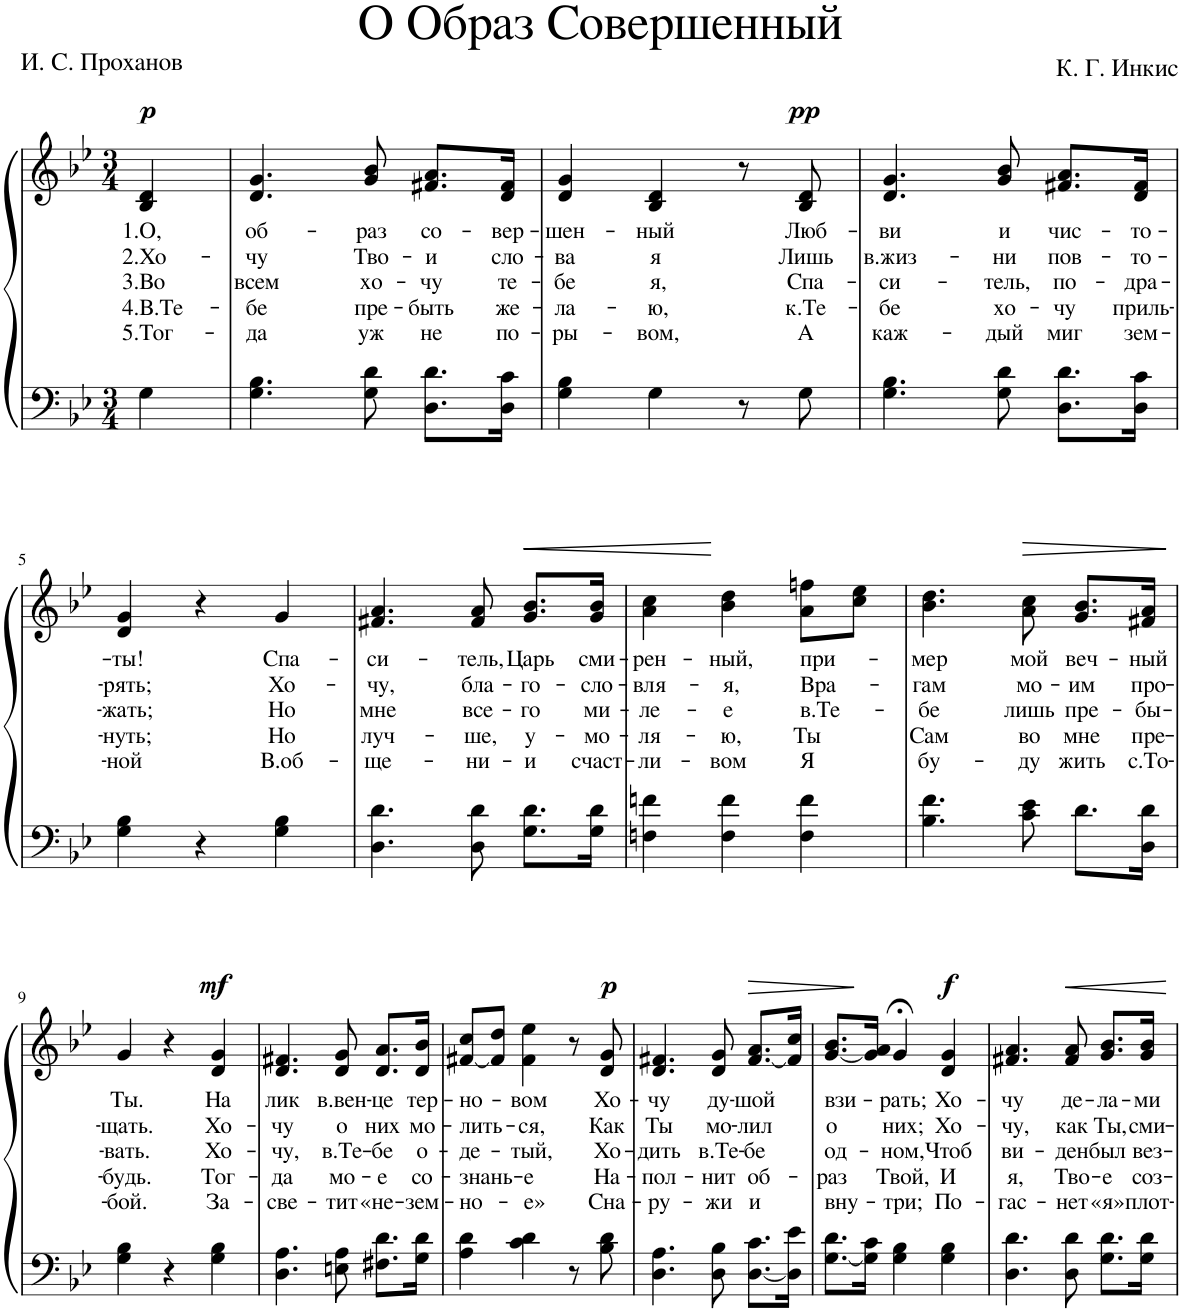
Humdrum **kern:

**kern	**kern	**text	**text	**text	**text	**text	**dynam
*part1	*part1	*part1	*part1	*part1	*part1	*part1	*part1
*staff2	*staff1	*staff1	*staff1	*staff1	*staff1	*staff1	*staff1/2
*I"Piano	*	*	*	*	*	*	*
*I'Pno.	*	*	*	*	*	*	*
*clefF4	*clefG2	*	*	*	*	*	*
*k[b-e-]	*k[b-e-]	*	*	*	*	*	*
*M3/4	*M3/4	*	*	*	*	*	*
=1	=1	=1	=1	=1	=1	=1	=1
!	!	!LO:LY:b	!LO:LY:b	!LO:LY:b	!LO:LY:b	!LO:LY:b	!LO:DY:a
4G\	4B-/ 4d/	1.О,	2.Хо-	3.Во	4.В.Те-	5.Тог-	p
=2	=2	=2	=2	=2	=2	=2	=2
!	!	!LO:LY:b	!LO:LY:b	!LO:LY:b	!LO:LY:b	!LO:LY:b	!
4.G\ 4.B-\	4.d/ 4.g/	об-	-чу	всем	-бе	-да	.
!	!	!LO:LY:b	!LO:LY:b	!LO:LY:b	!LO:LY:b	!LO:LY:b	!
8G\ 8d\	8g/ 8b-/	-раз	Тво-	хо-	пре-	уж	.
!	!	!LO:LY:b	!LO:LY:b	!LO:LY:b	!LO:LY:b	!LO:LY:b	!
8.D\ 8.d\L	8.f#X/ 8.a/L	со-	-и	-чу	-быть	не	.
!	!	!LO:LY:b	!LO:LY:b	!LO:LY:b	!LO:LY:b	!LO:LY:b	!
16D\ 16c\Jk	16d/ 16f#/Jk	-вер-	сло-	те-	же-	по-	.
=3	=3	=3	=3	=3	=3	=3	=3
!	!	!LO:LY:b	!LO:LY:b	!LO:LY:b	!LO:LY:b	!LO:LY:b	!
4G\ 4B-\	4d/ 4g/	-шен-	-ва	-бе	-ла-	-ры-	.
!	!	!LO:LY:b	!LO:LY:b	!LO:LY:b	!LO:LY:b	!LO:LY:b	!
4G\	4B-/ 4d/	-ный	я	я,	-ю,	-вом,	.
8r	8r	.	.	.	.	.	.
!	!	!LO:LY:b	!LO:LY:b	!LO:LY:b	!LO:LY:b	!LO:LY:b	!LO:DY:a
8G\	8B-/ 8d/	Люб-	Лишь	Спа-	к.Те-	А	pp
=4	=4	=4	=4	=4	=4	=4	=4
!	!	!LO:LY:b	!LO:LY:b	!LO:LY:b	!LO:LY:b	!LO:LY:b	!
4.G\ 4.B-\	4.d/ 4.g/	-ви	в.жиз-	-си-	-бе	каж-	.
!	!	!LO:LY:b	!LO:LY:b	!LO:LY:b	!LO:LY:b	!LO:LY:b	!
8G\ 8d\	8g/ 8b-/	и	-ни	-тель,	хо-	-дый	.
!	!	!LO:LY:b	!LO:LY:b	!LO:LY:b	!LO:LY:b	!LO:LY:b	!
8.D\ 8.d\L	8.f#X/ 8.a/L	чис-	пов-	по-	-чу	миг	.
!	!	!LO:LY:b	!LO:LY:b	!LO:LY:b	!LO:LY:b	!LO:LY:b	!
16D\ 16c\Jk	16d/ 16f#/Jk	-то-	-то-	-дра-	приль-	зем-	.
!!LO:LB:g=z
=5	=5	=5	=5	=5	=5	=5	=5
!	!	!LO:LY:b	!LO:LY:b	!LO:LY:b	!LO:LY:b	!LO:LY:b	!
4G\ 4B-\	4d/ 4g/	-ты!	-рять;	-жать;	-нуть;	-ной	.
4r	4r	.	.	.	.	.	.
!	!	!LO:LY:b	!LO:LY:b	!LO:LY:b	!LO:LY:b	!LO:LY:b	!
4G\ 4B-\	4g/	Спа-	Хо-	Но	Но	В.об-	.
=6	=6	=6	=6	=6	=6	=6	=6
!	!	!LO:LY:b	!LO:LY:b	!LO:LY:b	!LO:LY:b	!LO:LY:b	!
4.D\ 4.d\	4.f#X/ 4.a/	-си-	-чу,	мне	луч-	-ще-	.
!	!	!LO:LY:b	!LO:LY:b	!LO:LY:b	!LO:LY:b	!LO:LY:b	!
8D\ 8d\	8f#/ 8a/	-тель,	бла-	все-	-ше,	-ни-	.
!	!	!LO:LY:b	!LO:LY:b	!LO:LY:b	!LO:LY:b	!LO:LY:b	!LO:HP:b
8.G\ 8.d\L	8.g/ 8.b-/L	Царь	-го-	-го	у-	-и	<
!	!	!LO:LY:b	!LO:LY:b	!LO:LY:b	!LO:LY:b	!LO:LY:b	!
16G\ 16d\Jk	16g/ 16b-/Jk	сми-	-сло-	ми-	-мо-	счаст-	.
=7	=7	=7	=7	=7	=7	=7	=7
!	!	!LO:LY:b	!LO:LY:b	!LO:LY:b	!LO:LY:b	!LO:LY:b	!
4Fn\ 4fn\	4a\ 4cc\	-рен-	-вля-	-ле-	-ля-	-ли-	.
!	!	!LO:LY:b	!LO:LY:b	!LO:LY:b	!LO:LY:b	!LO:LY:b	!
4F\ 4f\	4b-\ 4dd\	-ный,	-я,	-е	-ю,	-вом	[
!	!	!LO:LY:b	!LO:LY:b	!LO:LY:b	!LO:LY:b	!LO:LY:b	!
4F\ 4f\	8a\ 8ffn\L	при-	Вра-	в.Те-	Ты	Я	.
.	8cc\ 8ee-\J	.	.	.	.	.	.
=8	=8	=8	=8	=8	=8	=8	=8
!	!	!LO:LY:b	!LO:LY:b	!LO:LY:b	!LO:LY:b	!LO:LY:b	!
4.B-\ 4.f\	4.b-\ 4.dd\	-мер	-гам	-бе	Сам	бу-	.
!	!	!LO:LY:b	!LO:LY:b	!LO:LY:b	!LO:LY:b	!LO:LY:b	!LO:HP:b
8c\ 8e-\	8a\ 8cc\	мой	мо-	лишь	во	-ду	>
!	!	!LO:LY:b	!LO:LY:b	!LO:LY:b	!LO:LY:b	!LO:LY:b	!
8.d\L	8.g/ 8.b-/L	веч-	-им	пре-	мне	жить	.
!	!	!LO:LY:b	!LO:LY:b	!LO:LY:b	!LO:LY:b	!LO:LY:b	!
16D\ 16d\Jk	16f#X/ 16a/Jk	-ный	про-	-бы-	пре-	с.То-	.
.	.	.	.	.	.	.	]
!!LO:LB:g=z
=9	=9	=9	=9	=9	=9	=9	=9
!	!	!LO:LY:b	!LO:LY:b	!LO:LY:b	!LO:LY:b	!LO:LY:b	!
4G\ 4B-\	4g/	Ты.	-щать.	-вать.	-будь.	-бой.	.
4r	4r	.	.	.	.	.	.
!	!	!LO:LY:b	!LO:LY:b	!LO:LY:b	!LO:LY:b	!LO:LY:b	!LO:DY:a
4G\ 4B-\	4d/ 4g/	На	Хо-	Хо-	Тог-	За-	mf
=10	=10	=10	=10	=10	=10	=10	=10
!	!	!LO:LY:b	!LO:LY:b	!LO:LY:b	!LO:LY:b	!LO:LY:b	!
4.D\ 4.A\	4.d/ 4.f#X/	лик	-чу	-чу,	-да	-све-	.
!	!	!LO:LY:b	!LO:LY:b	!LO:LY:b	!LO:LY:b	!LO:LY:b	!
8En\ 8A\	8d/ 8g/	в.вен-	о	в.Те-	мо-	-тит	.
!	!	!LO:LY:b	!LO:LY:b	!LO:LY:b	!LO:LY:b	!LO:LY:b	!
8.F#X\ 8.d\L	8.d/ 8.a/L	-це	них	-бе	-е	«не-	.
!	!	!LO:LY:b	!LO:LY:b	!LO:LY:b	!LO:LY:b	!LO:LY:b	!
16G\ 16d\Jk	16d/ 16b-/Jk	тер-	мо-	о-	со-	-зем-	.
=11	=11	=11	=11	=11	=11	=11	=11
!	!	!LO:LY:b	!LO:LY:b	!LO:LY:b	!LO:LY:b	!LO:LY:b	!
4A\ 4d\	[8f#X/ 8cc/L	-но-	-лить-	-де-	-знань-	-но-	.
.	8f#/] 8dd/J	.	.	.	.	.	.
!	!	!LO:LY:b	!LO:LY:b	!LO:LY:b	!LO:LY:b	!LO:LY:b	!
4c\ 4d\	4f#\ 4ee-\	-вом	-ся,	-тый,	-е	-е»	.
8r	8r	.	.	.	.	.	.
!	!	!LO:LY:b	!LO:LY:b	!LO:LY:b	!LO:LY:b	!LO:LY:b	!LO:DY:a
8B-\ 8d\	8d/ 8g/	Хо-	Как	Хо-	На-	Сна-	p
=12	=12	=12	=12	=12	=12	=12	=12
!	!	!LO:LY:b	!LO:LY:b	!LO:LY:b	!LO:LY:b	!LO:LY:b	!
4.D\ 4.A\	4.d/ 4.f#X/	-чу	Ты	-дить	-пол-	-ру-	.
!	!	!LO:LY:b	!LO:LY:b	!LO:LY:b	!LO:LY:b	!LO:LY:b	!
8D\ 8B-\	8d/ 8g/	ду-	мо-	в.Те-	-нит	-жи	.
!	!	!LO:LY:b	!LO:LY:b	!LO:LY:b	!LO:LY:b	!LO:LY:b	!LO:HP:b
[8.D\ 8.c\L	[8.f#/ 8.a/L	-шой	-лил	-бе	об-	и	>
16D\] 16e-\Jk	16f#/] 16cc/Jk	.	.	.	.	.	.
=13	=13	=13	=13	=13	=13	=13	=13
!	!	!LO:LY:b	!LO:LY:b	!LO:LY:b	!LO:LY:b	!LO:LY:b	!
[8.G\ 8.d\L	[8.g/ 8.b-/L	взи-	о	од-	-раз	вну-	.
16G\] 16c\Jk	16g/] 16a/Jk	.	.	.	.	.	]
!	!	!LO:LY:b	!LO:LY:b	!LO:LY:b	!LO:LY:b	!LO:LY:b	!
4G\ 4B-\	4g;</	-рать;	них;	-ном,	Твой,	-три;	.
!	!	!LO:LY:b	!LO:LY:b	!LO:LY:b	!LO:LY:b	!LO:LY:b	!LO:DY:a
4G\ 4B-\	4d/ 4g/	Хо-	Хо-	Чтоб	И	По-	f
=14	=14	=14	=14	=14	=14	=14	=14
!	!	!LO:LY:b	!LO:LY:b	!LO:LY:b	!LO:LY:b	!LO:LY:b	!
4.D\ 4.d\	4.f#X/ 4.a/	-чу	-чу,	ви-	я,	-гас-	.
!	!	!LO:LY:b	!LO:LY:b	!LO:LY:b	!LO:LY:b	!LO:LY:b	!LO:HP:b
8D\ 8d\	8f#/ 8a/	де-	как	-ден	Тво-	-нет	<
!	!	!LO:LY:b	!LO:LY:b	!LO:LY:b	!LO:LY:b	!LO:LY:b	!
8.G\ 8.d\L	8.g/ 8.b-/L	-ла-	Ты,	был	-е	«я»	.
!	!	!LO:LY:b	!LO:LY:b	!LO:LY:b	!LO:LY:b	!LO:LY:b	!
16G\ 16d\Jk	16g/ 16b-/Jk	-ми	сми-	вез-	соз-	плот-	.
.	.	.	.	.	.	.	[
=	=	=	=	=	=	=	=
*-	*-	*-	*-	*-	*-	*-	*-
